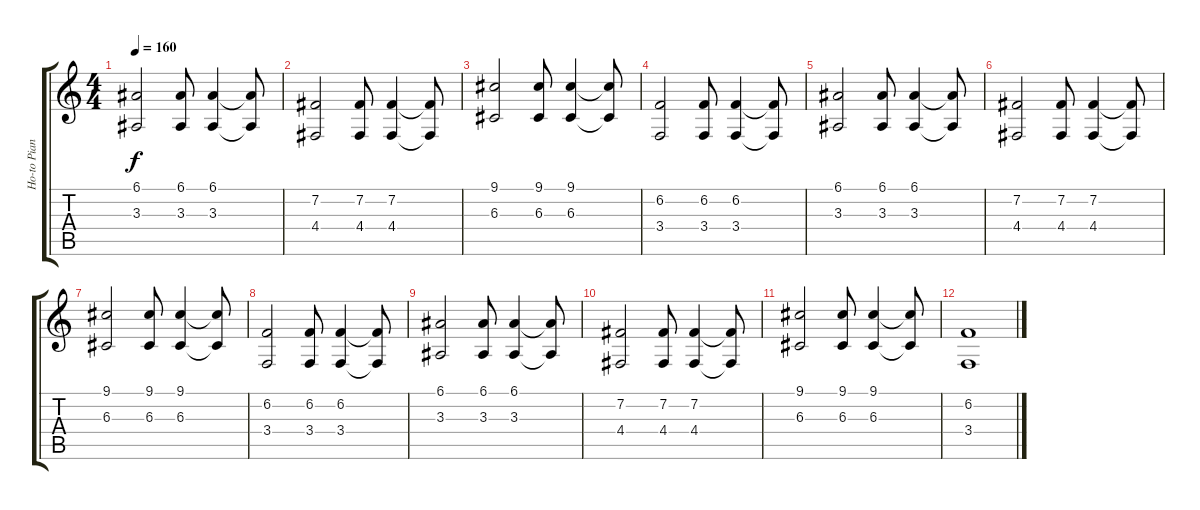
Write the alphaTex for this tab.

\track ("Ho-to Piano" "Ho-to Pian") {instrument honkytonkpiano}
\staff {score tabs}
\tuning (E4 B3 G3 D3 A2 E2) {hide}
\ts (4 4)
\tempo 160
\clef g2
\ks c
(6.1 3.3).2{dy f} (6.1 3.3).8 (6.1 3.3).4 (6.1{t} 3.3{t}).8 |
(7.2 4.4).2 (7.2 4.4).8 (7.2 4.4).4 (7.2{t} 4.4{t}).8 |
(9.1 6.3).2 (9.1 6.3).8 (9.1 6.3).4 (9.1{t} 6.3{t}).8 |
(6.2 3.4).2 (6.2 3.4).8 (6.2 3.4).4 (6.2{t} 3.4{t}).8 |
(6.1 3.3).2 (6.1 3.3).8 (6.1 3.3).4 (6.1{t} 3.3{t}).8 |
(7.2 4.4).2 (7.2 4.4).8 (7.2 4.4).4 (7.2{t} 4.4{t}).8 |
(9.1 6.3).2 (9.1 6.3).8 (9.1 6.3).4 (9.1{t} 6.3{t}).8 |
(6.2 3.4).2 (6.2 3.4).8 (6.2 3.4).4 (6.2{t} 3.4{t}).8 |
(6.1 3.3).2 (6.1 3.3).8 (6.1 3.3).4 (6.1{t} 3.3{t}).8 |
(7.2 4.4).2 (7.2 4.4).8 (7.2 4.4).4 (7.2{t} 4.4{t}).8 |
(9.1 6.3).2 (9.1 6.3).8 (9.1 6.3).4 (9.1{t} 6.3{t}).8 |
(6.2 3.4).1
